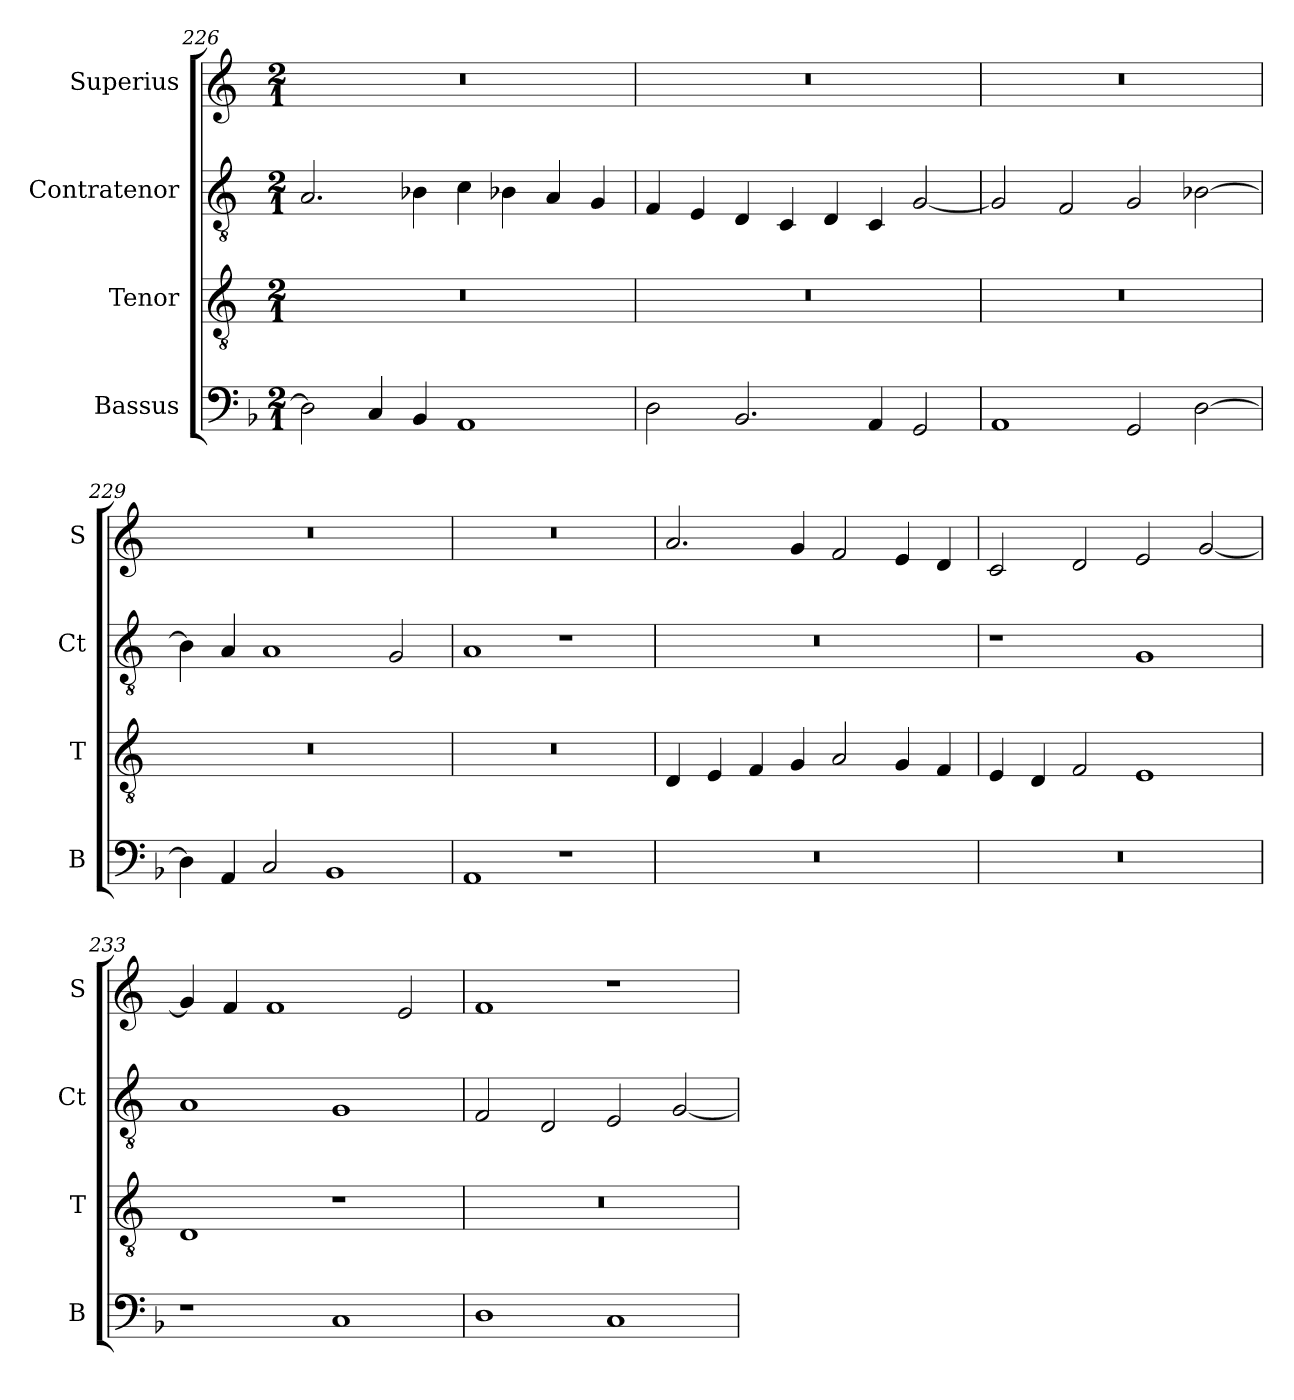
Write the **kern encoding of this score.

**kern	**kern	**kern	**kern
*part4	*part3	*part2	*part1
*staff4	*staff3	*staff2	*staff1
*I"Bassus	*I"Tenor	*I"Contratenor	*I"Superius
*I'B	*I'T	*I'Ct	*I'S
*clefF4	*clefGv2	*clefGv2	*clefG2
*k[b-]	*k[]	*k[]	*k[]
*M2/1	*M2/1	*M2/1	*M2/1
=226	=226	=226	=226
2D]	0r	2.A	0r
4C	.	.	.
4BB-	.	4B-X	.
1AA	.	4c	.
.	.	4B-X	.
.	.	4A	.
.	.	4G	.
=227	=227	=227	=227
2D	0r	4F	0r
.	.	4E	.
2.BB-	.	4D	.
.	.	4C	.
.	.	4D	.
4AA	.	4C	.
2GG	.	[2G	.
=228	=228	=228	=228
1AA	0r	2G]	0r
.	.	2F	.
2GG	.	2G	.
[2D	.	[2B-X	.
=229	=229	=229	=229
4D]	0r	4B-]	0r
4AA	.	4A	.
2C	.	1A	.
1BB-	.	.	.
.	.	2G	.
=230	=230	=230	=230
1AA	0r	1A	0r
1r	.	1r	.
=231	=231	=231	=231
0r	4D	0r	2.a
.	4E	.	.
.	4F	.	.
.	4G	.	4g
.	2A	.	2f
.	4G	.	4e
.	4F	.	4d
=232	=232	=232	=232
0r	4E	1r	2c
.	4D	.	.
.	2F	.	2d
.	1E	1G	2e
.	.	.	[2g
=233	=233	=233	=233
1r	1D	1A	4g]
.	.	.	4f
.	.	.	1f
1C	1r	1G	.
.	.	.	2e
=234	=234	=234	=234
1D	0r	2F	1f
.	.	2D	.
1C	.	2E	1r
.	.	[2G	.
=	=	=	=
*-	*-	*-	*-
